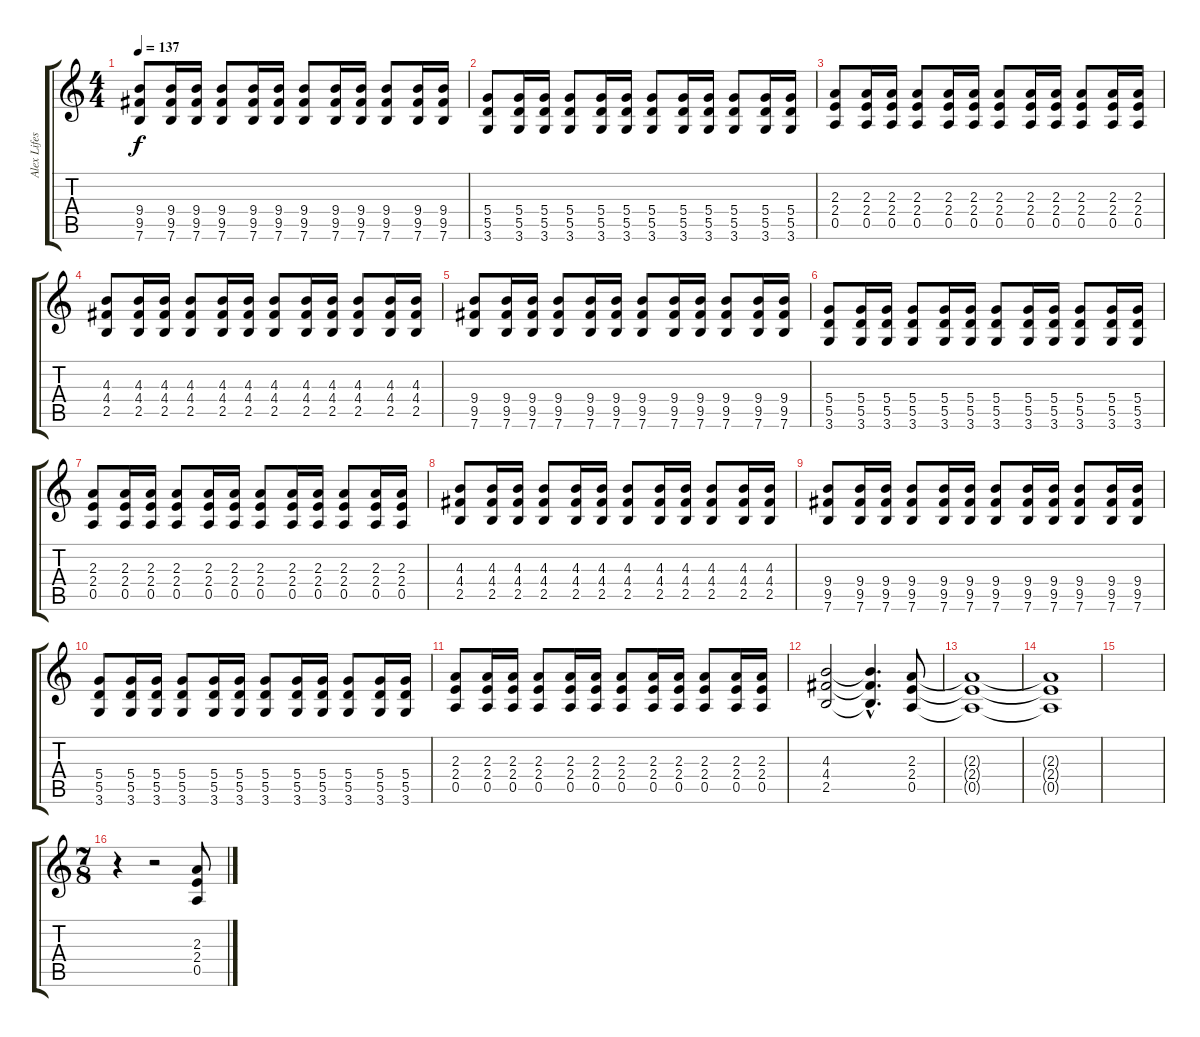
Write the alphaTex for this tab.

\track ("Alex Lifeson, Acústico" "Alex Lifes") {instrument acousticguitarsteel}
\staff {score tabs}
\tuning (E4 B3 G3 D3 A2 E2) {hide}
\ts (4 4)
\tempo 137
\clef g2
\ks c
(9.4 9.5 7.6).8{dy f} (9.4 9.5 7.6).16 (9.4 9.5 7.6).16 (9.4 9.5 7.6).8 (9.4 9.5 7.6).16 (9.4 9.5 7.6).16 (9.4 9.5 7.6).8 (9.4 9.5 7.6).16 (9.4 9.5 7.6).16 (9.4 9.5 7.6).8 (9.4 9.5 7.6).16 (9.4 9.5 7.6).16 |
(5.4 5.5 3.6).8 (5.4 5.5 3.6).16 (5.4 5.5 3.6).16 (5.4 5.5 3.6).8 (5.4 5.5 3.6).16 (5.4 5.5 3.6).16 (5.4 5.5 3.6).8 (5.4 5.5 3.6).16 (5.4 5.5 3.6).16 (5.4 5.5 3.6).8 (5.4 5.5 3.6).16 (5.4 5.5 3.6).16 |
(2.3 2.4 0.5).8 (2.3 2.4 0.5).16 (2.3 2.4 0.5).16 (2.3 2.4 0.5).8 (2.3 2.4 0.5).16 (2.3 2.4 0.5).16 (2.3 2.4 0.5).8 (2.3 2.4 0.5).16 (2.3 2.4 0.5).16 (2.3 2.4 0.5).8 (2.3 2.4 0.5).16 (2.3 2.4 0.5).16 |
(4.3 4.4 2.5).8 (4.3 4.4 2.5).16 (4.3 4.4 2.5).16 (4.3 4.4 2.5).8 (4.3 4.4 2.5).16 (4.3 4.4 2.5).16 (4.3 4.4 2.5).8 (4.3 4.4 2.5).16 (4.3 4.4 2.5).16 (4.3 4.4 2.5).8 (4.3 4.4 2.5).16 (4.3 4.4 2.5).16 |
(9.4 9.5 7.6).8 (9.4 9.5 7.6).16 (9.4 9.5 7.6).16 (9.4 9.5 7.6).8 (9.4 9.5 7.6).16 (9.4 9.5 7.6).16 (9.4 9.5 7.6).8 (9.4 9.5 7.6).16 (9.4 9.5 7.6).16 (9.4 9.5 7.6).8 (9.4 9.5 7.6).16 (9.4 9.5 7.6).16 |
(5.4 5.5 3.6).8 (5.4 5.5 3.6).16 (5.4 5.5 3.6).16 (5.4 5.5 3.6).8 (5.4 5.5 3.6).16 (5.4 5.5 3.6).16 (5.4 5.5 3.6).8 (5.4 5.5 3.6).16 (5.4 5.5 3.6).16 (5.4 5.5 3.6).8 (5.4 5.5 3.6).16 (5.4 5.5 3.6).16 |
(2.3 2.4 0.5).8 (2.3 2.4 0.5).16 (2.3 2.4 0.5).16 (2.3 2.4 0.5).8 (2.3 2.4 0.5).16 (2.3 2.4 0.5).16 (2.3 2.4 0.5).8 (2.3 2.4 0.5).16 (2.3 2.4 0.5).16 (2.3 2.4 0.5).8 (2.3 2.4 0.5).16 (2.3 2.4 0.5).16 |
(4.3 4.4 2.5).8 (4.3 4.4 2.5).16 (4.3 4.4 2.5).16 (4.3 4.4 2.5).8 (4.3 4.4 2.5).16 (4.3 4.4 2.5).16 (4.3 4.4 2.5).8 (4.3 4.4 2.5).16 (4.3 4.4 2.5).16 (4.3 4.4 2.5).8 (4.3 4.4 2.5).16 (4.3 4.4 2.5).16 |
(9.4 9.5 7.6).8 (9.4 9.5 7.6).16 (9.4 9.5 7.6).16 (9.4 9.5 7.6).8 (9.4 9.5 7.6).16 (9.4 9.5 7.6).16 (9.4 9.5 7.6).8 (9.4 9.5 7.6).16 (9.4 9.5 7.6).16 (9.4 9.5 7.6).8 (9.4 9.5 7.6).16 (9.4 9.5 7.6).16 |
(5.4 5.5 3.6).8 (5.4 5.5 3.6).16 (5.4 5.5 3.6).16 (5.4 5.5 3.6).8 (5.4 5.5 3.6).16 (5.4 5.5 3.6).16 (5.4 5.5 3.6).8 (5.4 5.5 3.6).16 (5.4 5.5 3.6).16 (5.4 5.5 3.6).8 (5.4 5.5 3.6).16 (5.4 5.5 3.6).16 |
(2.3 2.4 0.5).8 (2.3 2.4 0.5).16 (2.3 2.4 0.5).16 (2.3 2.4 0.5).8 (2.3 2.4 0.5).16 (2.3 2.4 0.5).16 (2.3 2.4 0.5).8 (2.3 2.4 0.5).16 (2.3 2.4 0.5).16 (2.3 2.4 0.5).8 (2.3 2.4 0.5).16 (2.3 2.4 0.5).16 |
(4.3 4.4 2.5).2{instrument distortionguitar} (4.3{hac t} 4.4{hac t} 2.5{hac t}).4{d} (2.3 2.4 0.5).8{volume 11} |
(2.3{t} 2.4{t} 0.5{t}).1{volume 0} |
(2.3{t} 2.4{t} 0.5{t}).1 |
|
\ts (7 8)
r.4 r.2 (2.3 2.4 0.5).8{volume 11 instrument distortionguitar}
